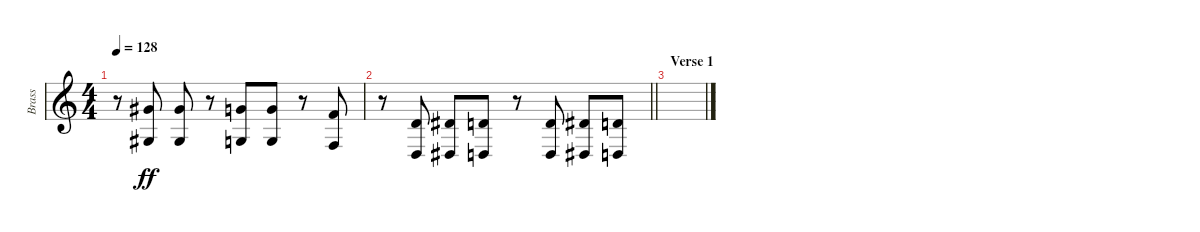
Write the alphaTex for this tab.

\track ("Brass" "Brass") {instrument brasssection}
\staff {score}
\tuning (E4 B3 G3 D3 A2 E2 B1) {hide}
\ts (4 4)
\tempo 128
\clef g2
\ks c
r.8{dy f} (13.3 11.5).8{dy ff} (13.3 11.5).8 r.8 (12.3 10.5).8 (12.3 10.5).8 r.8 (10.3 8.5).8 |
\barLineRight lightlight
r.8 (7.3 0.4).8 (8.3 6.5).8 (7.3 0.4).8 r.8 (7.3 0.4).8 (8.3 6.5).8 (7.3 0.4).8 |
\section ("" "Verse 1")
